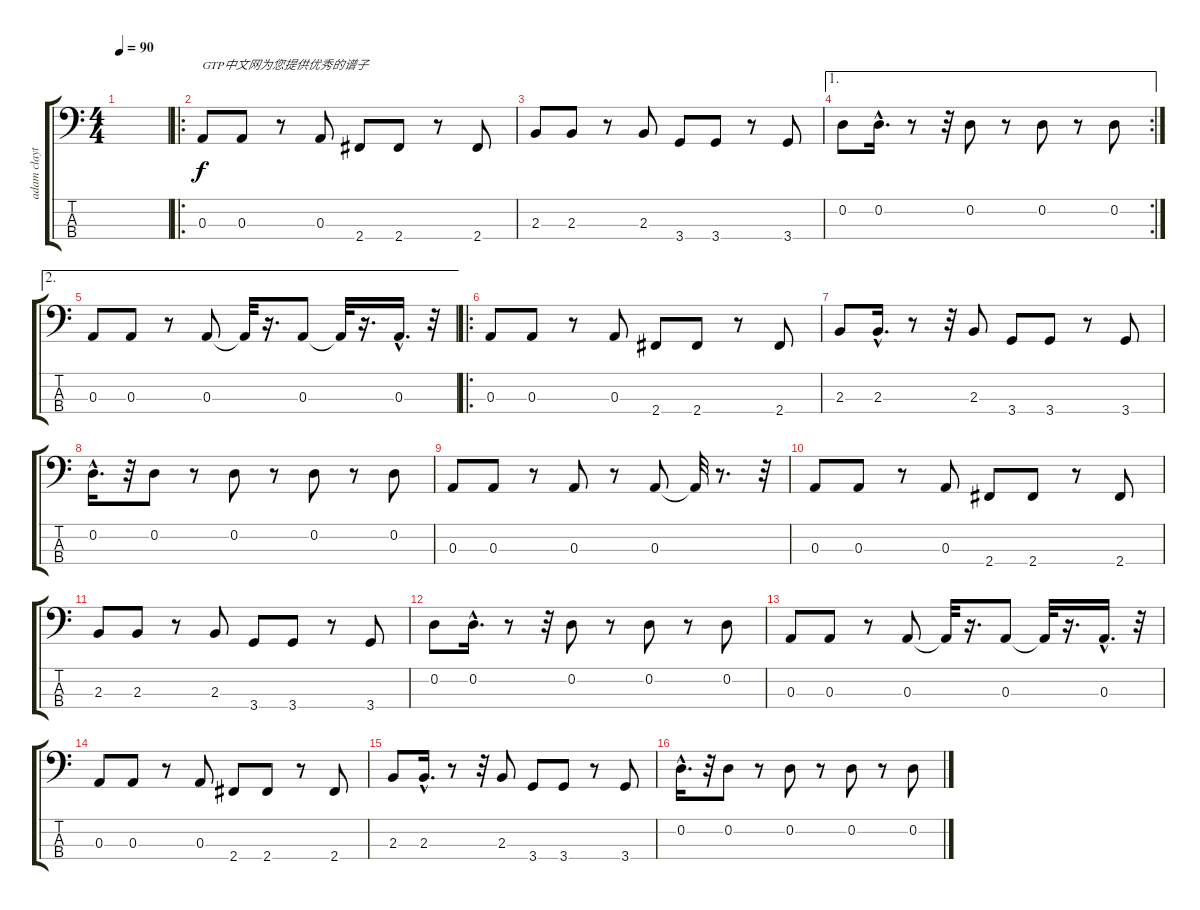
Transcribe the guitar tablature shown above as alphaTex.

\track ("adam clayton" "adam clayt") {instrument acousticguitarnylon}
\staff {score tabs}
\tuning (G2 D2 A1 E1) {hide}
\ts (4 4)
\tempo 90
\clef f4
\ks c
|
\ro
0.3.8{txt "GTP中文网为您提供优秀的谱子"} 0.3.8 r.8 0.3.8 2.4.8 2.4.8 r.8 2.4.8 |
2.3.8 2.3.8 r.8 2.3.8 3.4.8 3.4.8 r.8 3.4.8 |
\ae 1
\rc 2
0.2.8 0.2{hac}.16{d} r.8 r.32 0.2.8 r.8 0.2.8 r.8 0.2.8 |
\ae 2
0.3.8 0.3.8 r.8 0.3.8 0.3{t}.32 r.16{d} 0.3.8 0.3{t}.32 r.16{d} 0.3{hac}.16{d} r.32 |
\ro
0.3.8 0.3.8 r.8 0.3.8 2.4.8 2.4.8 r.8 2.4.8 |
2.3.8 2.3{hac}.16{d} r.8 r.32 2.3.8 3.4.8 3.4.8 r.8 3.4.8 |
0.2{hac}.16{d} r.32 0.2.8 r.8 0.2.8 r.8 0.2.8 r.8 0.2.8 |
0.3.8 0.3.8 r.8 0.3.8 r.8 0.3.8 0.3{t}.32 r.8{d} r.32 |
0.3.8 0.3.8 r.8 0.3.8 2.4.8 2.4.8 r.8 2.4.8 |
2.3.8 2.3.8 r.8 2.3.8 3.4.8 3.4.8 r.8 3.4.8 |
0.2.8 0.2{hac}.16{d} r.8 r.32 0.2.8 r.8 0.2.8 r.8 0.2.8 |
0.3.8 0.3.8 r.8 0.3.8 0.3{t}.32 r.16{d} 0.3.8 0.3{t}.32 r.16{d} 0.3{hac}.16{d} r.32 |
0.3.8 0.3.8 r.8 0.3.8 2.4.8 2.4.8 r.8 2.4.8 |
2.3.8 2.3{hac}.16{d} r.8 r.32 2.3.8 3.4.8 3.4.8 r.8 3.4.8 |
0.2{hac}.16{d} r.32 0.2.8 r.8 0.2.8 r.8 0.2.8 r.8 0.2.8
